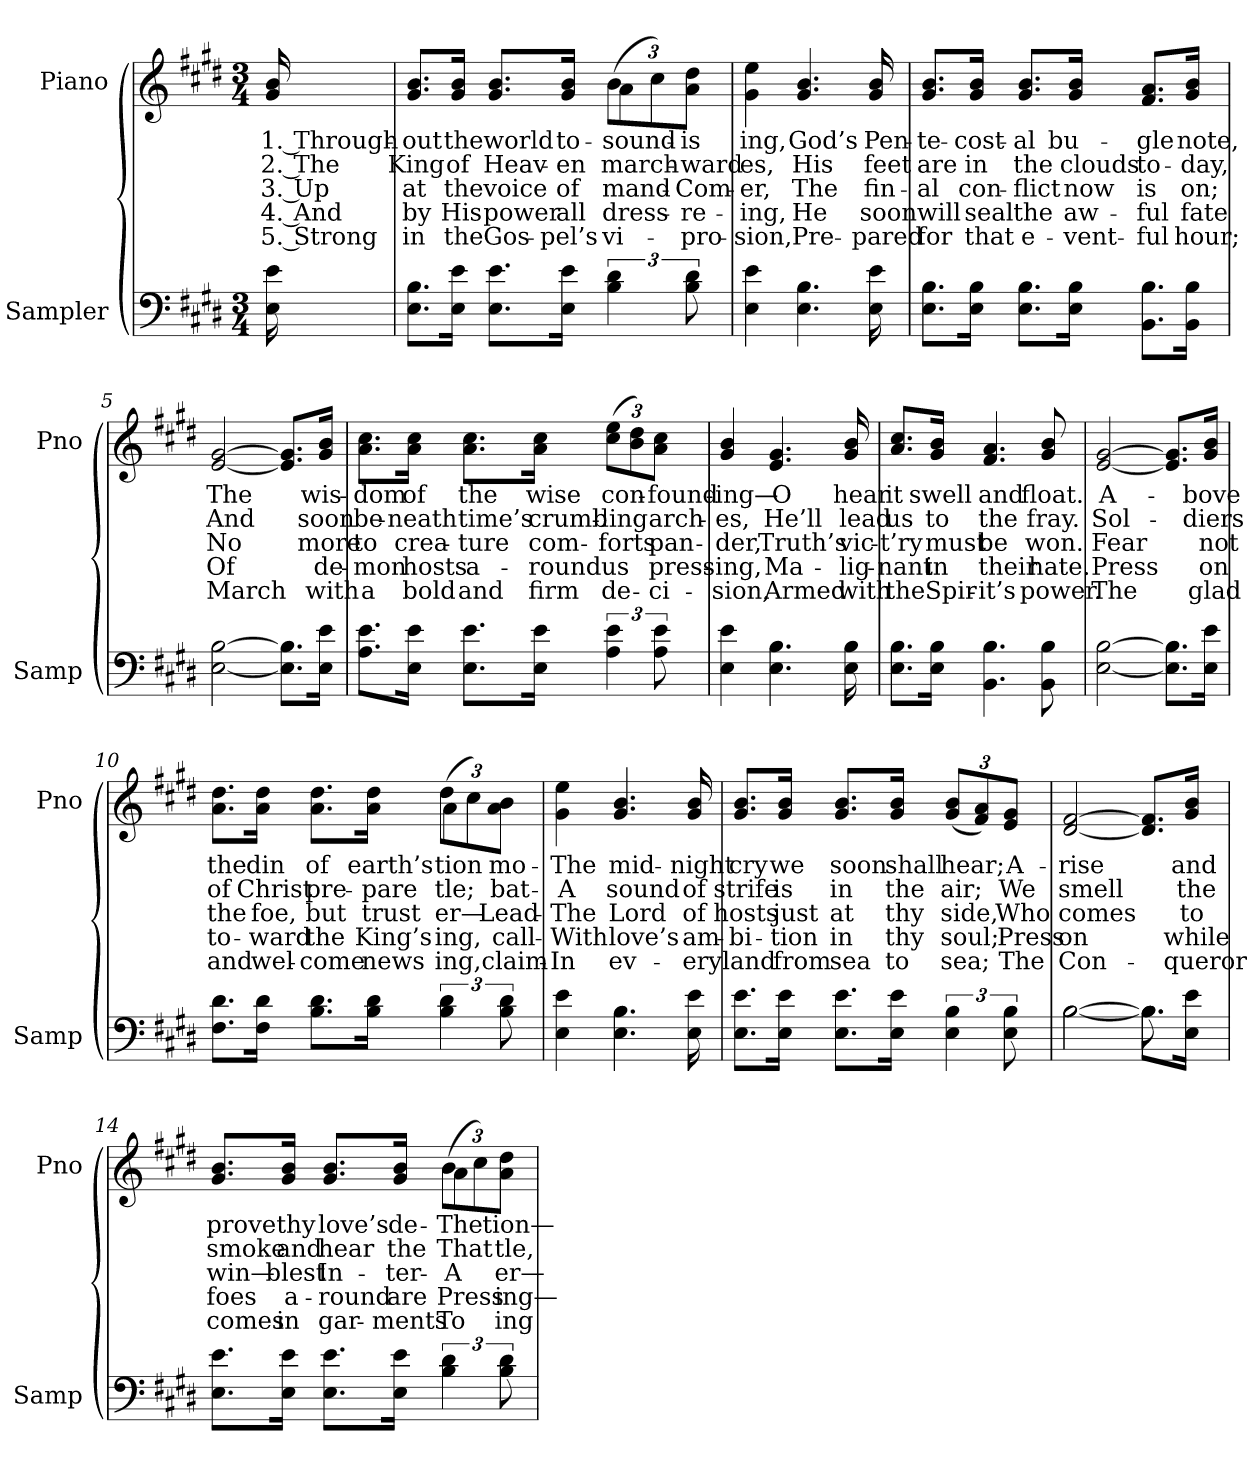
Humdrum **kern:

**kern	**text	**kern	**text	**text	**text	**text	**text
*part2	*part2	*part1	*part1	*part1	*part1	*part1	*part1
*staff2	*staff2	*staff1	*staff1	*staff1	*staff1	*staff1	*staff1
*I"Sampler	*	*I"Piano	*	*	*	*	*
*I'Samp	*	*I'Pno	*	*	*	*	*
*clefF4	*	*clefG2	*	*	*	*	*
*k[f#c#g#d#]	*	*k[f#c#g#d#]	*	*	*	*	*
*E:	*	*E:	*	*	*	*	*
*M3/4	*	*M3/4	*	*	*	*	*
=1	=1	=1	=1	=1	=1	=1	=1
16E 16e	.	16g# 16b	1. Through-	2. The	3. Up	4. And	5. Strong
=2	=2	=2	=2	=2	=2	=2	=2
*	*	*^	*	*	*	*	*
8.E\ 8.B\L	.	8.g#/ 8.b/L	2ryy	-out	King	at	by	in
16E\ 16e\Jk	.	16g#/ 16b/Jk	.	the	of	the	His	the
8.E\ 8.e\L	.	8.g#/ 8.b/L	.	world	Heav-	voice	power	Gos-
16E\ 16e\Jk	.	16g#/ 16b/Jk	.	to-	-en	of	all	-pel’s
6B 6d#	.	(12b\L	4a	sound-	march-	-mand-	-dress-	-vi-
.	.	12cc#\)	.	.	.	.	.	.
12B 12d#	.	12a\ 12dd#\J	.	is	-ward	Com-	re-	pro-
*	*	*v	*v	*	*	*	*	*
=3	=3	=3	=3	=3	=3	=3	=3
4E 4e	.	4g# 4ee	-ing,	-es,	-er,	-ing,	-sion,
4.E 4.B	.	4.g# 4.b	God’s	His	The	He	Pre-
16E 16e	.	16g# 16b	Pen-	feet	fin-	soon	-pared
=4	=4	=4	=4	=4	=4	=4	=4
8.E\ 8.B\L	.	8.g#/ 8.b/L	-te-	are	-al	will	for
16E\ 16B\Jk	.	16g#/ 16b/Jk	-cost-	in	con-	seal	that
8.E\ 8.B\L	.	8.g#/ 8.b/L	-al	the	-flict	the	e-
16E\ 16B\Jk	.	16g#/ 16b/Jk	bu-	clouds	now	aw-	-vent-
8.BB\ 8.B\L	.	8.f#/ 8.a/L	-gle	to-	is	-ful	-ful
16BB\ 16B\Jk	.	16g#/ 16b/Jk	note,	-day,	on;	fate	hour;
=5	=5	=5	=5	=5	=5	=5	=5
[2E [2B	.	[2e [2g#	The	And	No	Of	March
8.E]\ 8.B]\L	.	8.e]/ 8.g#]/L	.	.	.	.	.
16E\ 16e\Jk	.	16g#/ 16b/Jk	wis-	soon	more	de-	with
=6	=6	=6	=6	=6	=6	=6	=6
8.A\ 8.e\L	.	8.a\ 8.cc#\L	-dom	be-	to	-mon	a
16E\ 16e\Jk	.	16a\ 16cc#\Jk	of	-neath	crea-	hosts	bold
8.E\ 8.e\L	.	8.a\ 8.cc#\L	the	time’s	-ture	a-	and
16E\ 16e\Jk	.	16a\ 16cc#\Jk	wise	crumb-	com-	-round	firm
6A 6e	.	(12cc#\ 12ee\L	con-	-ling	-forts	us	de-
.	.	12b\ 12dd#\)	.	.	.	.	.
12A 12e	.	12a\ 12cc#\J	-found-	arch-	pan-	press-	-ci-
=7	=7	=7	=7	=7	=7	=7	=7
4E 4e	.	4g# 4b	-ing—	-es,	-der,	-ing,	-sion,
4.E 4.B	.	4.e 4.g#	O	He’ll	Truth’s	Ma-	Armed
16E 16B	.	16g# 16b	hear	lead	vic-	-lig-	with
=8	=8	=8	=8	=8	=8	=8	=8
8.E\ 8.B\L	.	8.a/ 8.cc#/L	it	us	-t’ry	-nant	the
16E\ 16B\Jk	.	16g#/ 16b/Jk	swell	to	must	in	Spir-
4.BB 4.B	.	4.f# 4.a	and	the	be	their	-it’s
8BB 8B	.	8g# 8b	float.	fray.	won.	hate.	power.
=9	=9	=9	=9	=9	=9	=9	=9
[2E [2B	.	[2e [2g#	A-	Sol-	Fear	Press	The
8.E]\ 8.B]\L	.	8.e]/ 8.g#]/L	.	.	.	.	.
16E\ 16e\Jk	.	16g#/ 16b/Jk	-bove	-diers	not	on	glad
=10	=10	=10	=10	=10	=10	=10	=10
*	*	*^	*	*	*	*	*
8.F#\ 8.d#\L	.	8.a\ 8.dd#\L	2ryy	the	of	the	to-	and
16F#\ 16d#\Jk	.	16a\ 16dd#\Jk	.	din	Christ	foe,	-ward	wel-
8.B\ 8.d#\L	.	8.a\ 8.dd#\L	.	of	pre-	but	the	-come
16B\ 16d#\Jk	.	16a\ 16dd#\Jk	.	earth’s	-pare	trust	King’s	news
6B 6d#	.	(12dd#\L	4a	-tion	-tle;	-er—	-ing,	-ing,
.	.	12cc#\)	.	.	.	.	.	.
12B 12d#	.	12a\ 12b\J	.	-mo-	bat-	Lead-	call-	-claim-
*	*	*v	*v	*	*	*	*	*
=11	=11	=11	=11	=11	=11	=11	=11
4E 4e	.	4g# 4ee	The	A	The	With	In
4.E 4.B	.	4.g# 4.b	mid-	sound	Lord	love’s	ev-
16E 16e	.	16g# 16b	-night	of	of	am-	-ery
=12	=12	=12	=12	=12	=12	=12	=12
8.E\ 8.e\L	.	8.g#/ 8.b/L	cry	strife	hosts	-bi-	land
16E\ 16e\Jk	.	16g#/ 16b/Jk	we	is	just	-tion	from
8.E\ 8.e\L	.	8.g#/ 8.b/L	soon	in	at	in	sea
16E\ 16e\Jk	.	16g#/ 16b/Jk	shall	the	thy	thy	to
6E 6B	.	(12g#/ 12b/L	hear;	air;	side,	soul;	sea;
.	.	12f#/ 12a/)	.	.	.	.	.
12E 12B	.	12e/ 12g#/J	A-	We	Who	Press	The
=13	=13	=13	=13	=13	=13	=13	=13
*^	*	*	*	*	*	*	*
[2B\	[2B	.	[2d# [2f#	-rise	smell	comes	on	Con-
8.B\L]	8.B]	.	8.d#]/ 8.f#]/L	.	.	.	.	.
16E\ 16e\Jk	16ryy	.	16g#/ 16b/Jk	and	the	to	while	-queror
*v	*v	*	*	*	*	*	*	*
=14	=14	=14	=14	=14	=14	=14	=14
*	*	*^	*	*	*	*	*
8.E\ 8.e\L	.	8.g#/ 8.b/L	2ryy	prove	smoke	win—	foes	comes
16E\ 16e\Jk	.	16g#/ 16b/Jk	.	thy	and	blest	a-	in
8.E\ 8.e\L	.	8.g#/ 8.b/L	.	love’s	hear	In-	-round	gar-
16E\ 16e\Jk	.	16g#/ 16b/Jk	.	de-	the	-ter-	are	-ments
6B 6d#	.	(12b\L	4a	The	That	A	Press	To
.	.	12cc#\)	.	.	.	.	.	.
12B 12d#	.	12a\ 12dd#\J	.	-tion—	-tle,	-er—	-ing—	-ing
*	*	*v	*v	*	*	*	*	*
=	=	=	=	=	=	=	=
*-	*-	*-	*-	*-	*-	*-	*-
